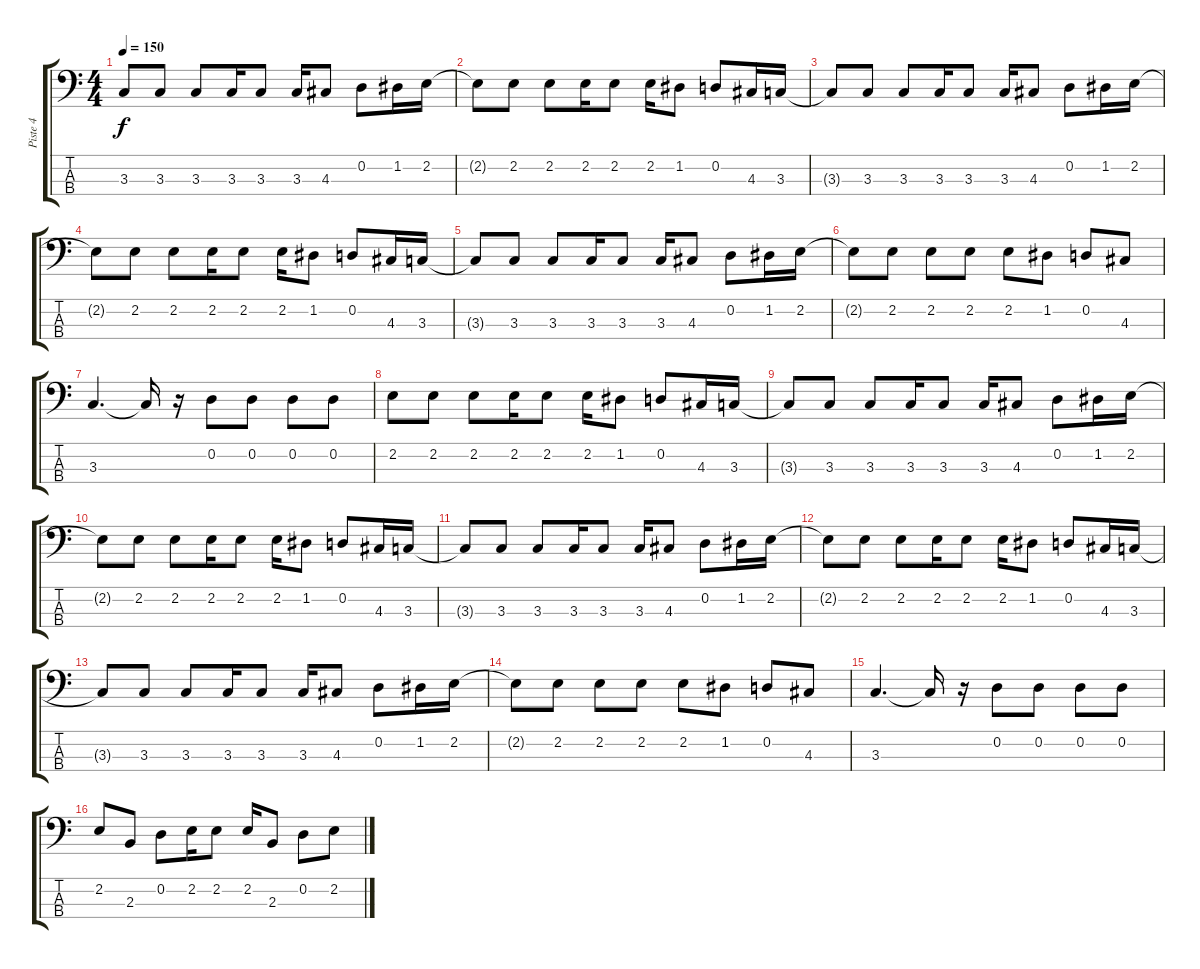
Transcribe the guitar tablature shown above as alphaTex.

\track ("Piste 4" "Piste 4") {instrument electricbasspick}
\staff {score tabs}
\tuning (G2 D2 A1 E1) {hide}
\ts (4 4)
\tempo 150
\clef f4
\ks c
3.3{t}.8{dy f} 3.3.8 3.3.8 3.3.16 3.3.8 3.3.16 4.3.8 0.2.8 1.2.16 2.2.16 |
2.2{t}.8 2.2.8 2.2.8 2.2.16 2.2.8 2.2.16 1.2.8 0.2.8 4.3.16 3.3.16 |
3.3{t}.8 3.3.8 3.3.8 3.3.16 3.3.8 3.3.16 4.3.8 0.2.8 1.2.16 2.2.16 |
2.2{t}.8 2.2.8 2.2.8 2.2.16 2.2.8 2.2.16 1.2.8 0.2.8 4.3.16 3.3.16 |
3.3{t}.8 3.3.8 3.3.8 3.3.16 3.3.8 3.3.16 4.3.8 0.2.8 1.2.16 2.2.16 |
2.2{t}.8 2.2.8 2.2.8 2.2.8 2.2.8 1.2.8 0.2.8 4.3.8 |
3.3.4{d} 3.3{t}.16 r.16 0.2.8 0.2.8 0.2.8 0.2.8 |
2.2.8 2.2.8 2.2.8 2.2.16 2.2.8 2.2.16 1.2.8 0.2.8 4.3.16 3.3.16 |
3.3{t}.8 3.3.8 3.3.8 3.3.16 3.3.8 3.3.16 4.3.8 0.2.8 1.2.16 2.2.16 |
2.2{t}.8 2.2.8 2.2.8 2.2.16 2.2.8 2.2.16 1.2.8 0.2.8 4.3.16 3.3.16 |
3.3{t}.8 3.3.8 3.3.8 3.3.16 3.3.8 3.3.16 4.3.8 0.2.8 1.2.16 2.2.16 |
2.2{t}.8 2.2.8 2.2.8 2.2.16 2.2.8 2.2.16 1.2.8 0.2.8 4.3.16 3.3.16 |
3.3{t}.8 3.3.8 3.3.8 3.3.16 3.3.8 3.3.16 4.3.8 0.2.8 1.2.16 2.2.16 |
2.2{t}.8 2.2.8 2.2.8 2.2.8 2.2.8 1.2.8 0.2.8 4.3.8 |
3.3.4{d} 3.3{t}.16 r.16 0.2.8 0.2.8 0.2.8 0.2.8 |
2.2.8 2.3.8 0.2.8 2.2.16 2.2.8 2.2.16 2.3.8 0.2.8 2.2.8
